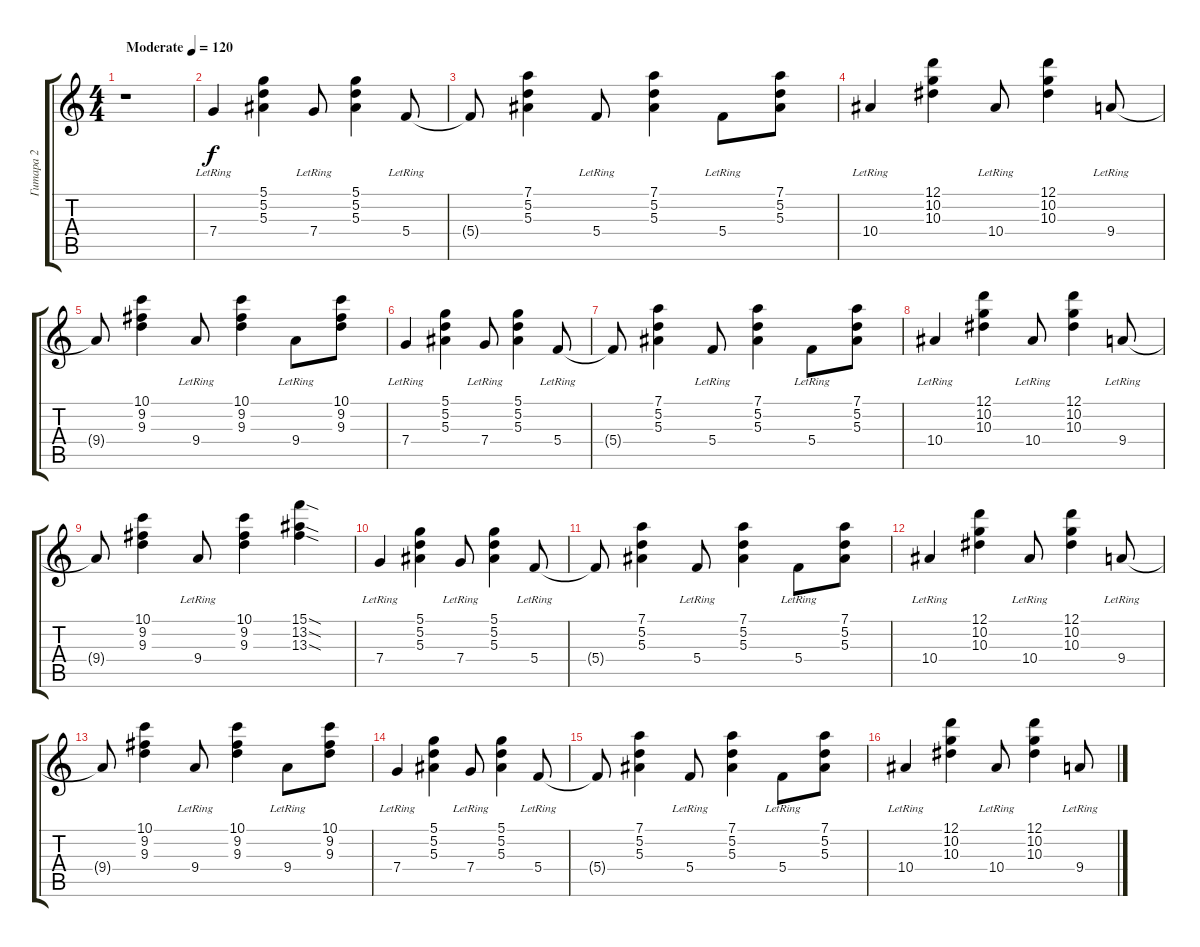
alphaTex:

\track ("Гитара 2" "Гитара 2") {instrument overdrivenguitar}
\staff {score tabs}
\tuning (D4 A3 F3 C3 G2 D2) {hide}
\ts (4 4)
\tempo (120 "Moderate")
\clef g2
\ks c
r.1{dy f instrument overdrivenguitar} |
7.4{lr}.4{volume 16 instrument electricguitarclean} (5.1 5.2 5.3).4 7.4{lr}.8 (5.1 5.2 5.3).4 5.4{lr}.8 |
5.4{t}.8 (7.1 5.2 5.3).4 5.4{lr}.8 (7.1 5.2 5.3).4 5.4{lr}.8 (7.1 5.2 5.3).8 |
10.4{lr}.4 (12.1 10.2 10.3).4 10.4{lr}.8 (12.1 10.2 10.3).4 9.4{lr}.8 |
9.4{t}.8 (10.1 9.2 9.3).4 9.4{lr}.8 (10.1 9.2 9.3).4 9.4{lr}.8 (10.1 9.2 9.3).8 |
7.4{lr}.4 (5.1 5.2 5.3).4 7.4{lr}.8 (5.1 5.2 5.3).4 5.4{lr}.8 |
5.4{t}.8 (7.1 5.2 5.3).4 5.4{lr}.8 (7.1 5.2 5.3).4 5.4{lr}.8 (7.1 5.2 5.3).8 |
10.4{lr}.4 (12.1 10.2 10.3).4 10.4{lr}.8 (12.1 10.2 10.3).4 9.4{lr}.8 |
9.4{t}.8 (10.1 9.2 9.3).4 9.4{lr}.8 (10.1 9.2 9.3).4 (15.1{sod} 13.2{sod} 13.3{sod}).4 |
7.4{lr}.4 (5.1 5.2 5.3).4 7.4{lr}.8 (5.1 5.2 5.3).4 5.4{lr}.8 |
5.4{t}.8 (7.1 5.2 5.3).4 5.4{lr}.8 (7.1 5.2 5.3).4 5.4{lr}.8 (7.1 5.2 5.3).8 |
10.4{lr}.4 (12.1 10.2 10.3).4 10.4{lr}.8 (12.1 10.2 10.3).4 9.4{lr}.8 |
9.4{t}.8 (10.1 9.2 9.3).4 9.4{lr}.8 (10.1 9.2 9.3).4 9.4{lr}.8 (10.1 9.2 9.3).8 |
7.4{lr}.4 (5.1 5.2 5.3).4 7.4{lr}.8 (5.1 5.2 5.3).4 5.4{lr}.8 |
5.4{t}.8 (7.1 5.2 5.3).4 5.4{lr}.8 (7.1 5.2 5.3).4 5.4{lr}.8 (7.1 5.2 5.3).8 |
10.4{lr}.4 (12.1 10.2 10.3).4 10.4{lr}.8 (12.1 10.2 10.3).4 9.4{lr}.8
